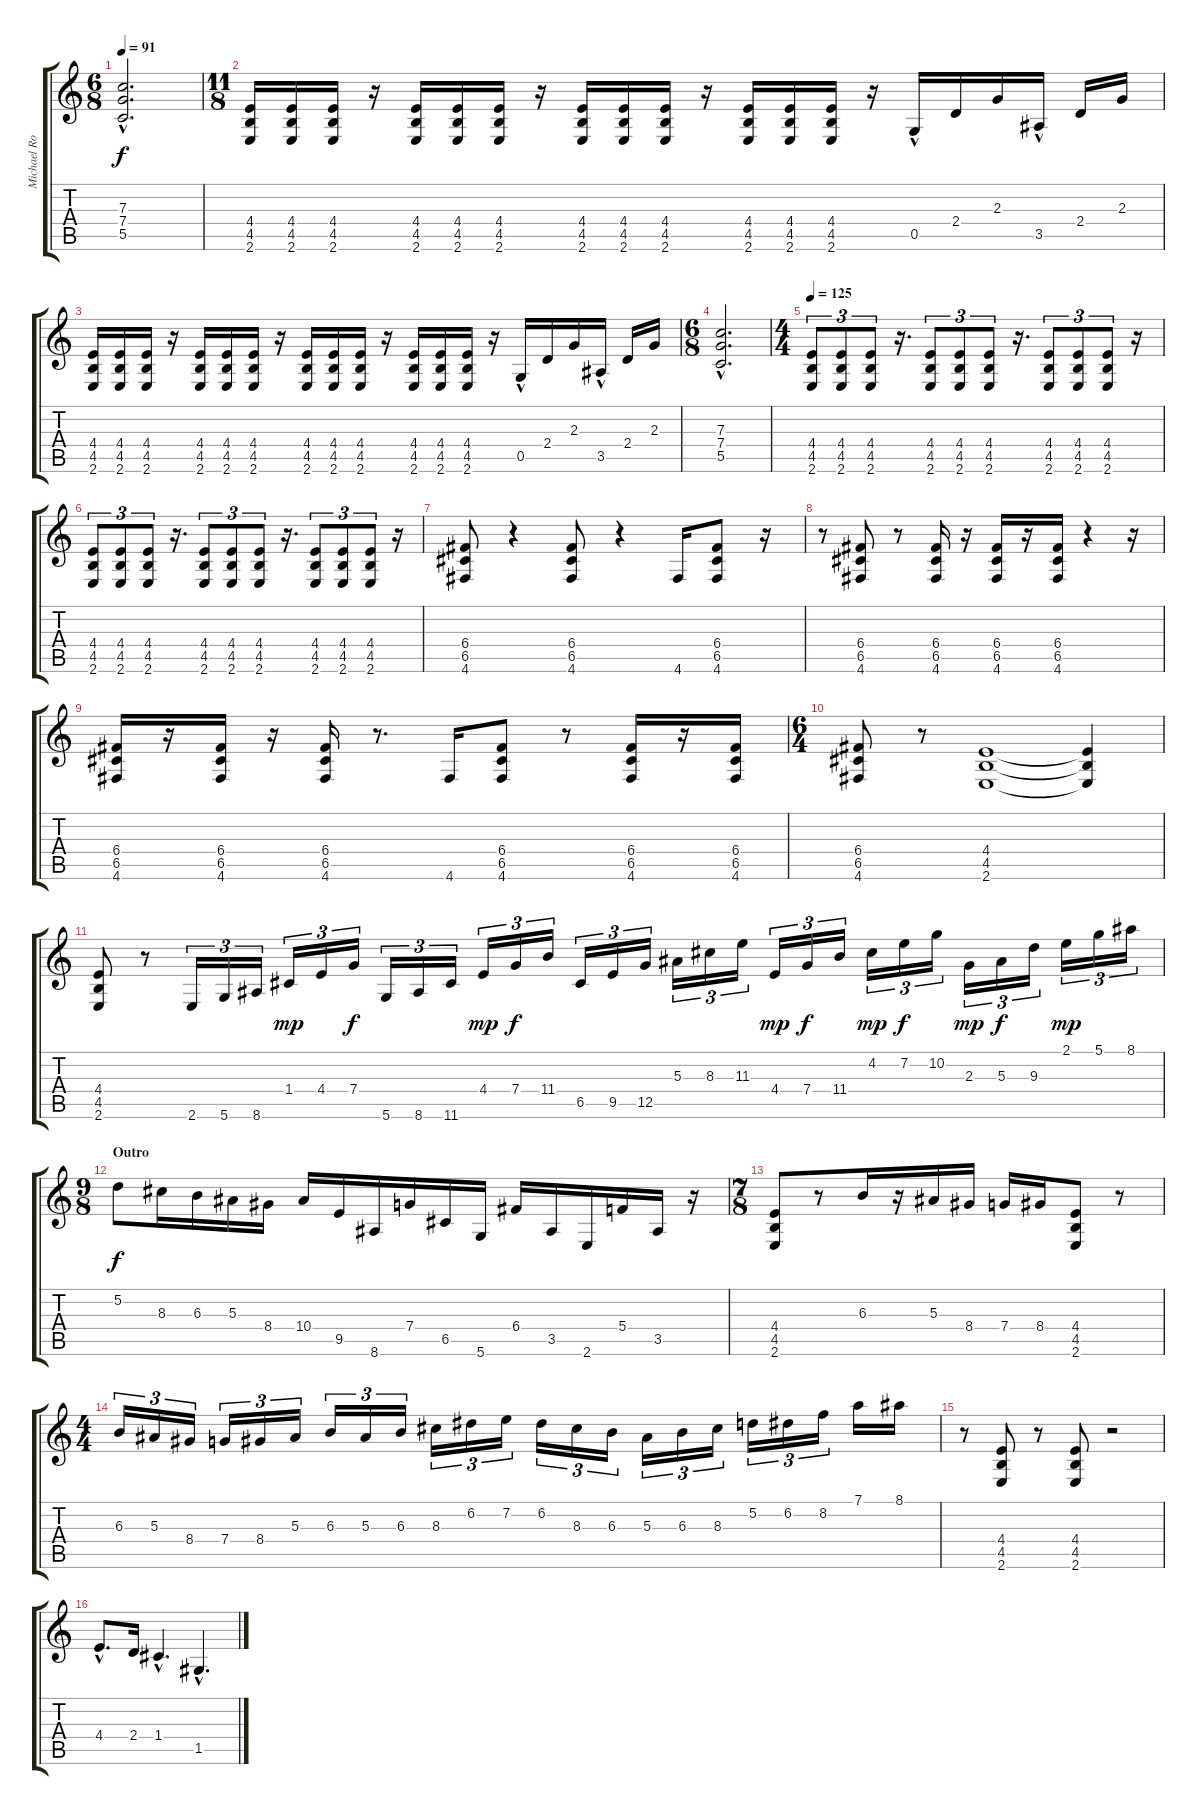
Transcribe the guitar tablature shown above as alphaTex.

\track ("Michael Romeo" "Michael Ro") {instrument distortionguitar}
\staff {score tabs}
\tuning (D4 A3 F3 C3 G2 D2) {hide}
\ts (6 8)
\tempo 91
\clef g2
\ks c
(7.3{hac} 7.4{hac} 5.5{hac}).2{d dy f} |
\ts (11 8)
(4.4 4.5 2.6).16 (4.4 4.5 2.6).16 (4.4 4.5 2.6).16 r.16 (4.4 4.5 2.6).16 (4.4 4.5 2.6).16 (4.4 4.5 2.6).16 r.16 (4.4 4.5 2.6).16 (4.4 4.5 2.6).16 (4.4 4.5 2.6).16 r.16 (4.4 4.5 2.6).16 (4.4 4.5 2.6).16 (4.4 4.5 2.6).16 r.16 0.5{hac}.16 2.4.16 2.3.16 3.5{hac}.16 2.4.16 2.3.16 |
(4.4 4.5 2.6).16 (4.4 4.5 2.6).16 (4.4 4.5 2.6).16 r.16 (4.4 4.5 2.6).16 (4.4 4.5 2.6).16 (4.4 4.5 2.6).16 r.16 (4.4 4.5 2.6).16 (4.4 4.5 2.6).16 (4.4 4.5 2.6).16 r.16 (4.4 4.5 2.6).16 (4.4 4.5 2.6).16 (4.4 4.5 2.6).16 r.16 0.5{hac}.16 2.4.16 2.3.16 3.5{hac}.16 2.4.16 2.3.16 |
\ts (6 8)
(7.3{hac} 7.4{hac} 5.5{hac}).2{d} |
\ts (4 4)
\tempo 125
(4.4 4.5 2.6).8{tu (3 2)} (4.4 4.5 2.6).8{tu (3 2)} (4.4 4.5 2.6).8{tu (3 2)} r.16{d} (4.4 4.5 2.6).8{tu (3 2)} (4.4 4.5 2.6).8{tu (3 2)} (4.4 4.5 2.6).8{tu (3 2)} r.16{d} (4.4 4.5 2.6).8{tu (3 2)} (4.4 4.5 2.6).8{tu (3 2)} (4.4 4.5 2.6).8{tu (3 2)} r.16 |
(4.4 4.5 2.6).8{tu (3 2)} (4.4 4.5 2.6).8{tu (3 2)} (4.4 4.5 2.6).8{tu (3 2)} r.16{d} (4.4 4.5 2.6).8{tu (3 2)} (4.4 4.5 2.6).8{tu (3 2)} (4.4 4.5 2.6).8{tu (3 2)} r.16{d} (4.4 4.5 2.6).8{tu (3 2)} (4.4 4.5 2.6).8{tu (3 2)} (4.4 4.5 2.6).8{tu (3 2)} r.16 |
(6.4 6.5 4.6).8 r.4 (6.4 6.5 4.6).8 r.4 4.6.16 (6.4 6.5 4.6).8 r.16 |
r.8 (6.4 6.5 4.6).8 r.8 (6.4 6.5 4.6).16 r.16 (6.4 6.5 4.6).16 r.16 (6.4 6.5 4.6).16 r.4 r.16 |
(6.4 6.5 4.6).16 r.16 (6.4 6.5 4.6).16 r.16 (6.4 6.5 4.6).16 r.8{d} 4.6.16 (6.4 6.5 4.6).8 r.8 (6.4 6.5 4.6).16 r.16 (6.4 6.5 4.6).16 |
\ts (6 4)
(6.4 6.5 4.6).8 r.8 (4.4 4.5 2.6).1 (4.4{t} 4.5{t} 2.6{t}).4 |
(4.4 4.5 2.6).8 r.8 2.6.16{tu (3 2)} 5.6.16{tu (3 2)} 8.6.16{tu (3 2)} 1.4.16{tu (3 2) dy mp} 4.4.16{tu (3 2)} 7.4.16{tu (3 2) dy f} 5.6.16{tu (3 2)} 8.6.16{tu (3 2)} 11.6.16{tu (3 2)} 4.4.16{tu (3 2) dy mp} 7.4.16{tu (3 2) dy f} 11.4.16{tu (3 2)} 6.5.16{tu (3 2)} 9.5.16{tu (3 2)} 12.5.16{tu (3 2)} 5.3.16{tu (3 2)} 8.3.16{tu (3 2)} 11.3.16{tu (3 2)} 4.4.16{tu (3 2) dy mp} 7.4.16{tu (3 2) dy f} 11.4.16{tu (3 2)} 4.2.16{tu (3 2) dy mp} 7.2.16{tu (3 2) dy f} 10.2.16{tu (3 2)} 2.3.16{tu (3 2) dy mp} 5.3.16{tu (3 2) dy f} 9.3.16{tu (3 2)} 2.1.16{tu (3 2) dy mp} 5.1.16{tu (3 2)} 8.1.16{tu (3 2)} |
\ts (9 8)
\section ("" "Outro")
5.2.8{dy f} 8.3.16 6.3.16 5.3.16 8.4.16 10.4.16 9.5.16 8.6.16 7.4.16 6.5.16 5.6.16 6.4.16 3.5.16 2.6.16 5.4.16 3.5.16 r.16 |
\ts (7 8)
(4.4 4.5 2.6).8 r.8 6.3.16 r.16 5.3.16 8.4.16 7.4.16 8.4.16 (4.4 4.5 2.6).8 r.8 |
\ts (4 4)
6.3.16{tu (3 2)} 5.3.16{tu (3 2)} 8.4.16{tu (3 2)} 7.4.16{tu (3 2)} 8.4.16{tu (3 2)} 5.3.16{tu (3 2)} 6.3.16{tu (3 2)} 5.3.16{tu (3 2)} 6.3.16{tu (3 2)} 8.3.16{tu (3 2)} 6.2.16{tu (3 2)} 7.2.16{tu (3 2)} 6.2.16{tu (3 2)} 8.3.16{tu (3 2)} 6.3.16{tu (3 2)} 5.3.16{tu (3 2)} 6.3.16{tu (3 2)} 8.3.16{tu (3 2)} 5.2.16{tu (3 2)} 6.2.16{tu (3 2)} 8.2.16{tu (3 2)} 7.1.16 8.1.16 |
r.8 (4.4 4.5 2.6).8 r.8 (4.4 4.5 2.6).8 r.2 |
4.4{hac}.8{d} 2.4.16 1.4{hac}.4{d} 1.5{hac}.4{d}
